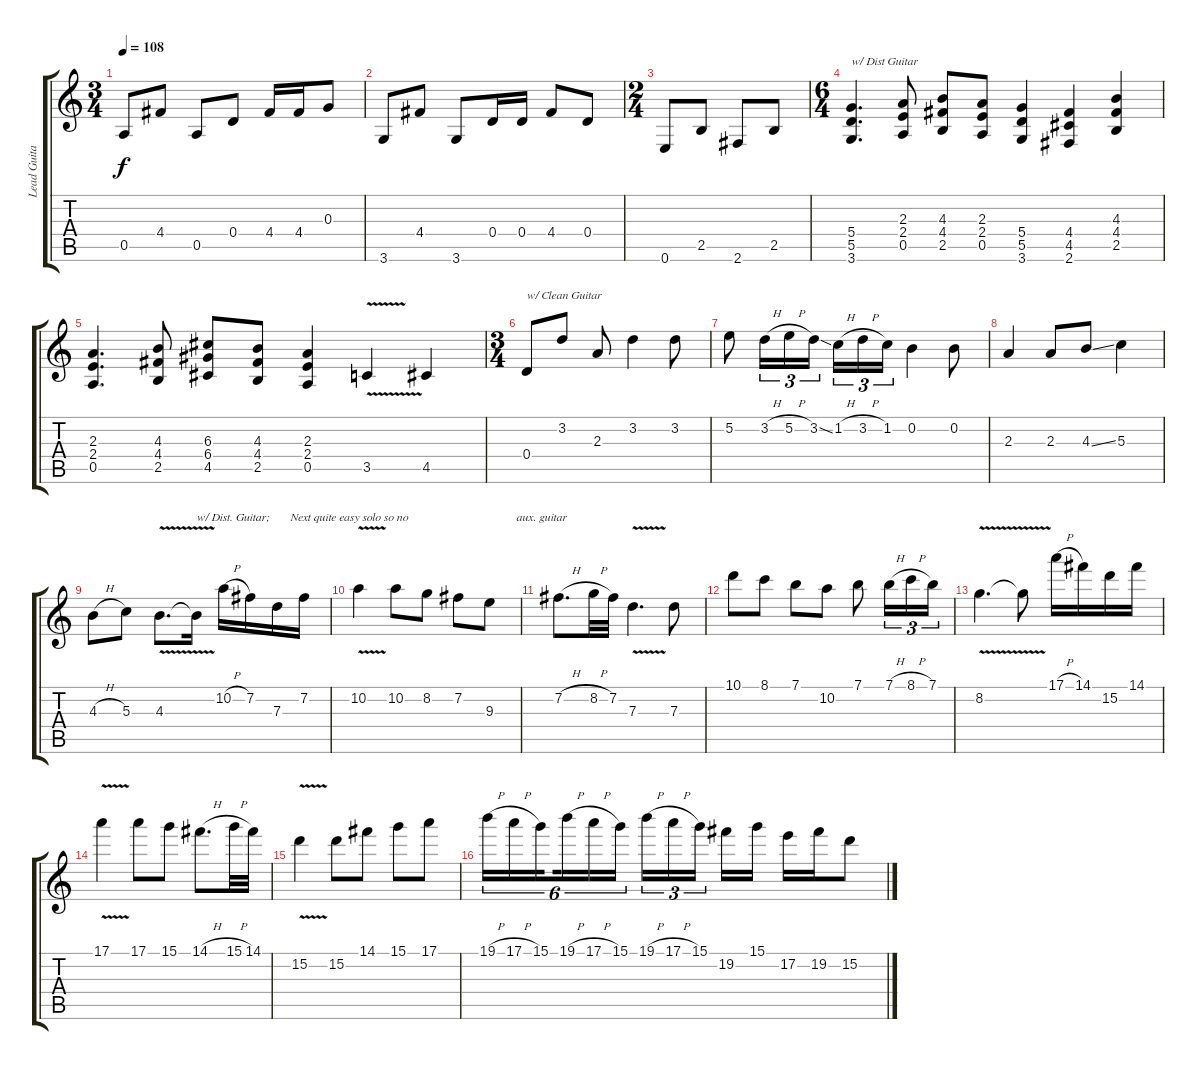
\track ("Lead Guitar" "Lead Guita") {instrument distortionguitar}
\staff {score tabs}
\tuning (E4 B3 G3 D3 A2 E2) {hide}
\ts (3 4)
\tempo 108
\clef g2
\ks c
0.5.8{dy f} 4.4.8 0.5.8 0.4.8 4.4.16 4.4.16 0.3.8 |
3.6.8 4.4.8 3.6.8 0.4.16 0.4.16 4.4.8 0.4.8 |
\ts (2 4)
0.6.8 2.5.8 2.6.8 2.5.8 |
\ts (6 4)
(5.4 5.5 3.6).4{d txt "w/ Dist Guitar" instrument distortionguitar} (2.3 2.4 0.5).8 (4.3 4.4 2.5).8 (2.3 2.4 0.5).8 (5.4 5.5 3.6).4 (4.4 4.5 2.6).4 (4.3 4.4 2.5).4 |
(2.3 2.4 0.5).4{d} (4.3 4.4 2.5).8 (6.3 6.4 4.5).8 (4.3 4.4 2.5).8 (2.3 2.4 0.5).4 3.5{v}.4 4.5.4 |
\ts (3 4)
0.4.8{txt "w/ Clean Guitar"} 3.2.8 2.3.8 3.2.4 3.2.8 |
5.2.8 3.2{h}.16{tu (3 2)} 5.2{h}.16{tu (3 2)} 3.2{ss}.16{tu (3 2)} 1.2{h}.16{tu (3 2)} 3.2{h}.16{tu (3 2)} 1.2.16{tu (3 2)} 0.2.4 0.2.8 |
2.3.4 2.3.8 4.3{ss}.8 5.3.4 |
4.3{h}.8 5.3.8 4.3{v}.8{d} 4.3{t}.16{txt "w/ Dist. Guitar;       Next quite easy solo so no " instrument distortionguitar} 10.2{h}.16 7.2.16 7.3.16 7.2.16 |
10.2{v}.4 10.2.8 8.2.8 7.2.8 9.3.8{txt "         aux. guitar"} |
7.2{h}.8{d} 8.2{h}.32 7.2.32 7.3{v}.4{d} 7.3.8 |
10.1.8 8.1.8 7.1.8 10.2.8 7.1.8 7.1{h}.16{tu (3 2)} 8.1{h}.16{tu (3 2)} 7.1.16{tu (3 2)} |
8.2{v}.4{d} 8.2{t}.8 17.1{h}.16 14.1.16 15.2.16 14.1.16 |
17.1{v}.4 17.1.8 15.1.8 14.1{h}.8{d} 15.1{h}.32 14.1.32 |
15.2{v}.4 15.2.8 14.1.8 15.1.8 17.1.8 |
19.1{h}.16{tu (6 4)} 17.1{h}.16{tu (6 4)} 15.1.16{tu (6 4) beam splitsecondary} 19.1{h}.16{tu (6 4)} 17.1{h}.16{tu (6 4)} 15.1.16{tu (6 4)} 19.1{h}.16{tu (3 2)} 17.1{h}.16{tu (3 2)} 15.1.16{tu (3 2) beam splitsecondary} 19.2.16 15.1.16 17.2.16 19.2.16 15.2.8
